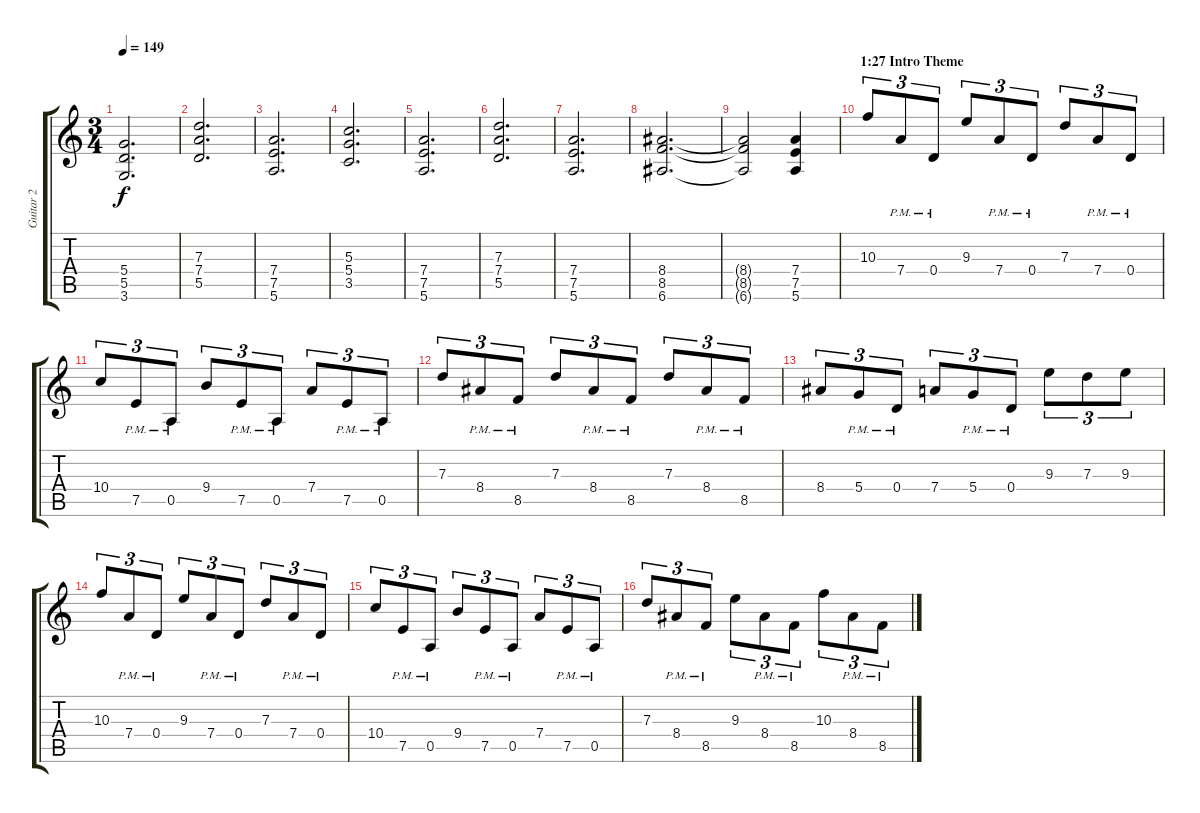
\track ("Guitar 2" "Guitar 2") {instrument distortionguitar}
\staff {score tabs}
\tuning (E4 B3 G3 D3 A2 E2) {hide}
\ts (3 4)
\tempo 149
\clef g2
\ks c
(5.4 5.5 3.6).2{d dy f} |
(7.3 7.4 5.5).2{d} |
(7.4 7.5 5.6).2{d} |
(5.3 5.4 3.5).2{d} |
(7.4 7.5 5.6).2{d} |
(7.3 7.4 5.5).2{d} |
(7.4 7.5 5.6).2{d} |
(8.4 8.5 6.6).2{d} |
(8.4{t} 8.5{t} 6.6{t}).2 (7.4 7.5 5.6).4 |
\section ("" "1:27 Intro Theme")
10.3.8{tu (3 2)} 7.4{pm}.8{tu (3 2)} 0.4{pm}.8{tu (3 2)} 9.3.8{tu (3 2)} 7.4{pm}.8{tu (3 2)} 0.4{pm}.8{tu (3 2)} 7.3.8{tu (3 2)} 7.4{pm}.8{tu (3 2)} 0.4{pm}.8{tu (3 2)} |
10.4.8{tu (3 2)} 7.5{pm}.8{tu (3 2)} 0.5{pm}.8{tu (3 2)} 9.4.8{tu (3 2)} 7.5{pm}.8{tu (3 2)} 0.5{pm}.8{tu (3 2)} 7.4.8{tu (3 2)} 7.5{pm}.8{tu (3 2)} 0.5{pm}.8{tu (3 2)} |
7.3.8{tu (3 2)} 8.4{pm}.8{tu (3 2)} 8.5{pm}.8{tu (3 2)} 7.3.8{tu (3 2)} 8.4{pm}.8{tu (3 2)} 8.5{pm}.8{tu (3 2)} 7.3.8{tu (3 2)} 8.4{pm}.8{tu (3 2)} 8.5{pm}.8{tu (3 2)} |
8.4.8{tu (3 2)} 5.4{pm}.8{tu (3 2)} 0.4{pm}.8{tu (3 2)} 7.4.8{tu (3 2)} 5.4{pm}.8{tu (3 2)} 0.4{pm}.8{tu (3 2)} 9.3.8{tu (3 2)} 7.3.8{tu (3 2)} 9.3.8{tu (3 2)} |
10.3.8{tu (3 2)} 7.4{pm}.8{tu (3 2)} 0.4{pm}.8{tu (3 2)} 9.3.8{tu (3 2)} 7.4{pm}.8{tu (3 2)} 0.4{pm}.8{tu (3 2)} 7.3.8{tu (3 2)} 7.4{pm}.8{tu (3 2)} 0.4{pm}.8{tu (3 2)} |
10.4.8{tu (3 2)} 7.5{pm}.8{tu (3 2)} 0.5{pm}.8{tu (3 2)} 9.4.8{tu (3 2)} 7.5{pm}.8{tu (3 2)} 0.5{pm}.8{tu (3 2)} 7.4.8{tu (3 2)} 7.5{pm}.8{tu (3 2)} 0.5{pm}.8{tu (3 2)} |
7.3.8{tu (3 2)} 8.4{pm}.8{tu (3 2)} 8.5{pm}.8{tu (3 2)} 9.3.8{tu (3 2)} 8.4{pm}.8{tu (3 2)} 8.5{pm}.8{tu (3 2)} 10.3.8{tu (3 2)} 8.4{pm}.8{tu (3 2)} 8.5{pm}.8{tu (3 2)}
